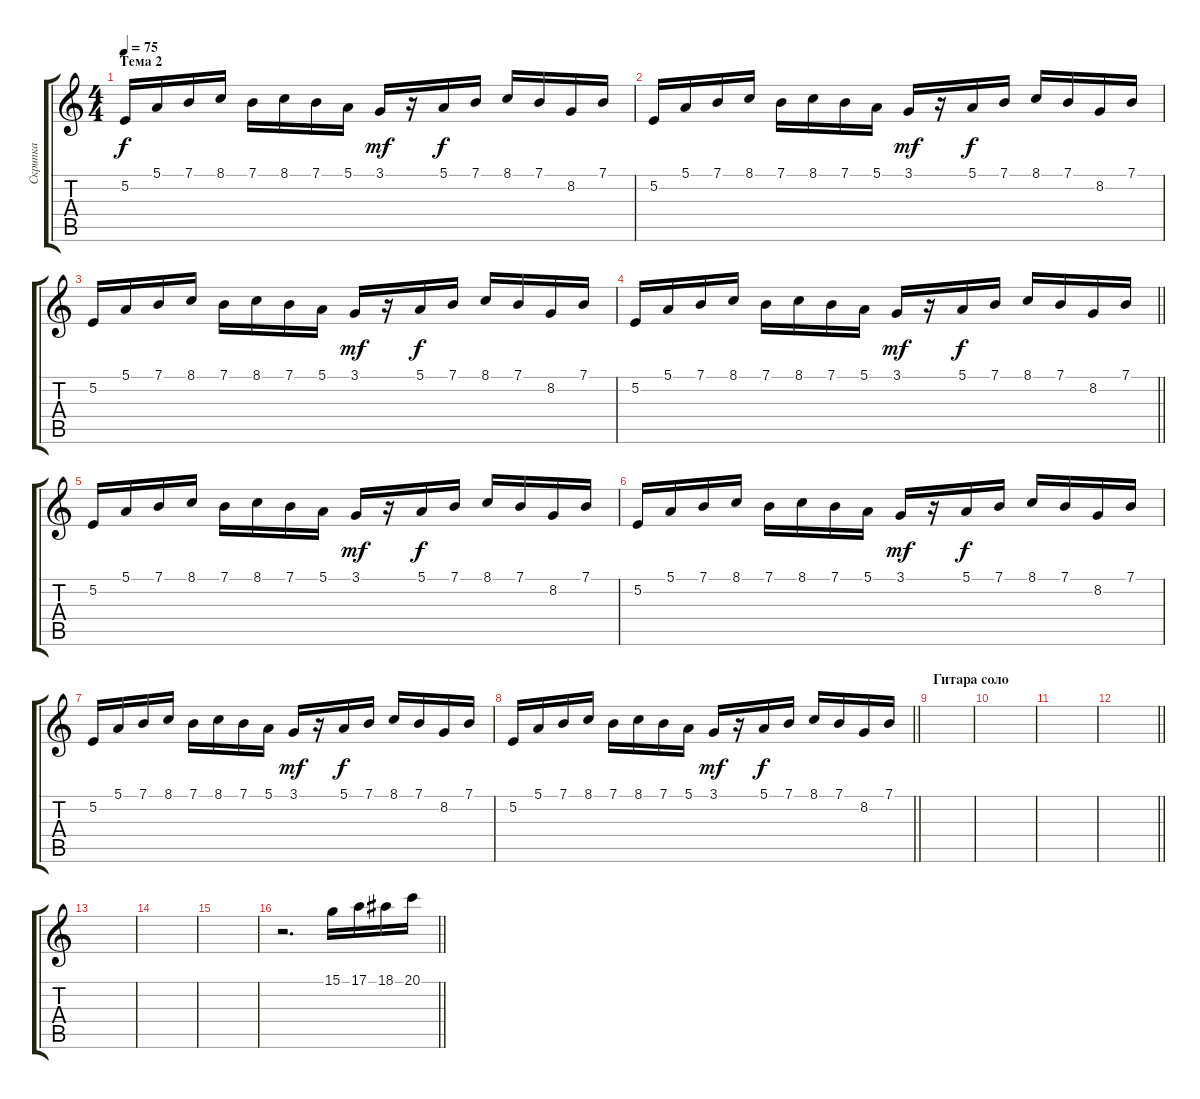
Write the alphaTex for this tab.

\track ("Скрипка" "Скрипка") {instrument violin}
\staff {score tabs}
\tuning (E4 B3 G3 D3 A2 E2) {hide}
\ts (4 4)
\section ("" "Тема 2")
\tempo 75
\clef g2
\ks c
5.2.16{dy f} 5.1.16 7.1.16 8.1.16 7.1.16 8.1.16 7.1.16 5.1.16 3.1.16{dy mf} r.16 5.1.16{dy f} 7.1.16 8.1.16 7.1.16 8.2.16 7.1.16 |
5.2.16 5.1.16 7.1.16 8.1.16 7.1.16 8.1.16 7.1.16 5.1.16 3.1.16{dy mf} r.16 5.1.16{dy f} 7.1.16 8.1.16 7.1.16 8.2.16 7.1.16 |
5.2.16 5.1.16 7.1.16 8.1.16 7.1.16 8.1.16 7.1.16 5.1.16 3.1.16{dy mf} r.16 5.1.16{dy f} 7.1.16 8.1.16 7.1.16 8.2.16 7.1.16 |
\barLineRight lightlight
5.2.16 5.1.16 7.1.16 8.1.16 7.1.16 8.1.16 7.1.16 5.1.16 3.1.16{dy mf} r.16 5.1.16{dy f} 7.1.16 8.1.16 7.1.16 8.2.16 7.1.16 |
5.2.16 5.1.16 7.1.16 8.1.16 7.1.16 8.1.16 7.1.16 5.1.16 3.1.16{dy mf} r.16 5.1.16{dy f} 7.1.16 8.1.16 7.1.16 8.2.16 7.1.16 |
5.2.16 5.1.16 7.1.16 8.1.16 7.1.16 8.1.16 7.1.16 5.1.16 3.1.16{dy mf} r.16 5.1.16{dy f} 7.1.16 8.1.16 7.1.16 8.2.16 7.1.16 |
5.2.16 5.1.16 7.1.16 8.1.16 7.1.16 8.1.16 7.1.16 5.1.16 3.1.16{dy mf} r.16 5.1.16{dy f} 7.1.16 8.1.16 7.1.16 8.2.16 7.1.16 |
\barLineRight lightlight
5.2.16 5.1.16 7.1.16 8.1.16 7.1.16 8.1.16 7.1.16 5.1.16 3.1.16{dy mf} r.16 5.1.16{dy f} 7.1.16 8.1.16 7.1.16 8.2.16 7.1.16 |
\section ("" "Гитара соло")
|
|
|
\barLineRight lightlight
|
|
|
|
\barLineRight lightlight
r.2{d} 15.1.16 17.1.16 18.1.16 20.1.16
